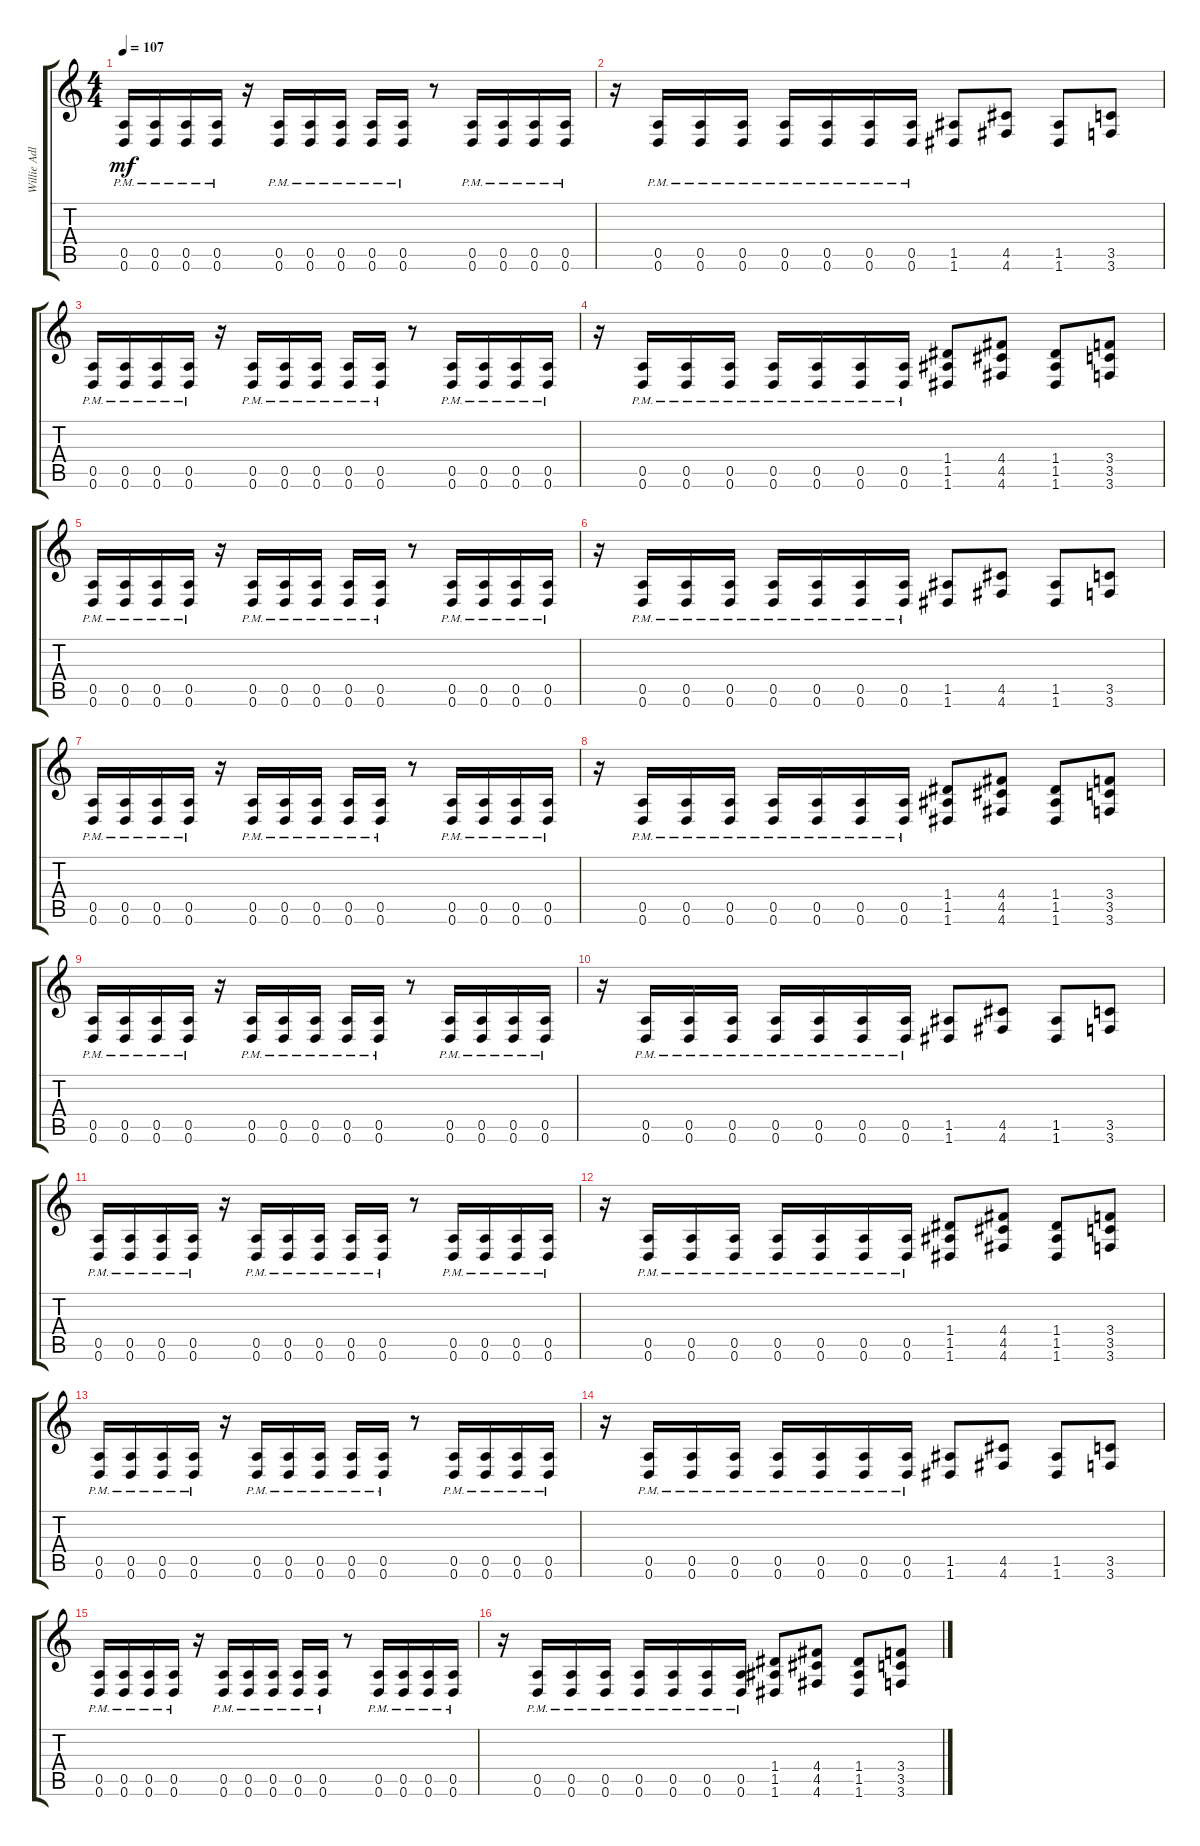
\track ("Willie Adler" "Willie Adl") {instrument distortionguitar}
\staff {score tabs}
\tuning (E4 B3 G3 D3 A2 D2) {hide}
\ts (4 4)
\tempo 107
\clef g2
\ks c
(0.5{pm} 0.6{pm}).16{dy mf} (0.5{pm} 0.6{pm}).16 (0.5{pm} 0.6{pm}).16 (0.5{pm} 0.6{pm}).16 r.16 (0.5{pm} 0.6{pm}).16 (0.5{pm} 0.6{pm}).16 (0.5{pm} 0.6{pm}).16 (0.5{pm} 0.6{pm}).16 (0.5{pm} 0.6{pm}).16 r.8 (0.5{pm} 0.6{pm}).16 (0.5{pm} 0.6{pm}).16 (0.5{pm} 0.6{pm}).16 (0.5{pm} 0.6{pm}).16 |
r.16 (0.5{pm} 0.6{pm}).16 (0.5{pm} 0.6{pm}).16 (0.5{pm} 0.6{pm}).16 (0.5{pm} 0.6{pm}).16 (0.5{pm} 0.6{pm}).16 (0.5{pm} 0.6{pm}).16 (0.5{pm} 0.6{pm}).16 (1.5 1.6).8 (4.5 4.6).8 (1.5 1.6).8 (3.5 3.6).8 |
(0.5{pm} 0.6{pm}).16 (0.5{pm} 0.6{pm}).16 (0.5{pm} 0.6{pm}).16 (0.5{pm} 0.6{pm}).16 r.16 (0.5{pm} 0.6{pm}).16 (0.5{pm} 0.6{pm}).16 (0.5{pm} 0.6{pm}).16 (0.5{pm} 0.6{pm}).16 (0.5{pm} 0.6{pm}).16 r.8 (0.5{pm} 0.6{pm}).16 (0.5{pm} 0.6{pm}).16 (0.5{pm} 0.6{pm}).16 (0.5{pm} 0.6{pm}).16 |
r.16 (0.5{pm} 0.6{pm}).16 (0.5{pm} 0.6{pm}).16 (0.5{pm} 0.6{pm}).16 (0.5{pm} 0.6{pm}).16 (0.5{pm} 0.6{pm}).16 (0.5{pm} 0.6{pm}).16 (0.5{pm} 0.6{pm}).16 (1.4 1.5 1.6).8 (4.4 4.5 4.6).8 (1.4 1.5 1.6).8 (3.4 3.5 3.6).8 |
(0.5{pm} 0.6{pm}).16 (0.5{pm} 0.6{pm}).16 (0.5{pm} 0.6{pm}).16 (0.5{pm} 0.6{pm}).16 r.16 (0.5{pm} 0.6{pm}).16 (0.5{pm} 0.6{pm}).16 (0.5{pm} 0.6{pm}).16 (0.5{pm} 0.6{pm}).16 (0.5{pm} 0.6{pm}).16 r.8 (0.5{pm} 0.6{pm}).16 (0.5{pm} 0.6{pm}).16 (0.5{pm} 0.6{pm}).16 (0.5{pm} 0.6{pm}).16 |
r.16 (0.5{pm} 0.6{pm}).16 (0.5{pm} 0.6{pm}).16 (0.5{pm} 0.6{pm}).16 (0.5{pm} 0.6{pm}).16 (0.5{pm} 0.6{pm}).16 (0.5{pm} 0.6{pm}).16 (0.5{pm} 0.6{pm}).16 (1.5 1.6).8 (4.5 4.6).8 (1.5 1.6).8 (3.5 3.6).8 |
(0.5{pm} 0.6{pm}).16 (0.5{pm} 0.6{pm}).16 (0.5{pm} 0.6{pm}).16 (0.5{pm} 0.6{pm}).16 r.16 (0.5{pm} 0.6{pm}).16 (0.5{pm} 0.6{pm}).16 (0.5{pm} 0.6{pm}).16 (0.5{pm} 0.6{pm}).16 (0.5{pm} 0.6{pm}).16 r.8 (0.5{pm} 0.6{pm}).16 (0.5{pm} 0.6{pm}).16 (0.5{pm} 0.6{pm}).16 (0.5{pm} 0.6{pm}).16 |
r.16 (0.5{pm} 0.6{pm}).16 (0.5{pm} 0.6{pm}).16 (0.5{pm} 0.6{pm}).16 (0.5{pm} 0.6{pm}).16 (0.5{pm} 0.6{pm}).16 (0.5{pm} 0.6{pm}).16 (0.5{pm} 0.6{pm}).16 (1.4 1.5 1.6).8 (4.4 4.5 4.6).8 (1.4 1.5 1.6).8 (3.4 3.5 3.6).8 |
(0.5{pm} 0.6{pm}).16 (0.5{pm} 0.6{pm}).16 (0.5{pm} 0.6{pm}).16 (0.5{pm} 0.6{pm}).16 r.16 (0.5{pm} 0.6{pm}).16 (0.5{pm} 0.6{pm}).16 (0.5{pm} 0.6{pm}).16 (0.5{pm} 0.6{pm}).16 (0.5{pm} 0.6{pm}).16 r.8 (0.5{pm} 0.6{pm}).16 (0.5{pm} 0.6{pm}).16 (0.5{pm} 0.6{pm}).16 (0.5{pm} 0.6{pm}).16 |
r.16 (0.5{pm} 0.6{pm}).16 (0.5{pm} 0.6{pm}).16 (0.5{pm} 0.6{pm}).16 (0.5{pm} 0.6{pm}).16 (0.5{pm} 0.6{pm}).16 (0.5{pm} 0.6{pm}).16 (0.5{pm} 0.6{pm}).16 (1.5 1.6).8 (4.5 4.6).8 (1.5 1.6).8 (3.5 3.6).8 |
(0.5{pm} 0.6{pm}).16 (0.5{pm} 0.6{pm}).16 (0.5{pm} 0.6{pm}).16 (0.5{pm} 0.6{pm}).16 r.16 (0.5{pm} 0.6{pm}).16 (0.5{pm} 0.6{pm}).16 (0.5{pm} 0.6{pm}).16 (0.5{pm} 0.6{pm}).16 (0.5{pm} 0.6{pm}).16 r.8 (0.5{pm} 0.6{pm}).16 (0.5{pm} 0.6{pm}).16 (0.5{pm} 0.6{pm}).16 (0.5{pm} 0.6{pm}).16 |
r.16 (0.5{pm} 0.6{pm}).16 (0.5{pm} 0.6{pm}).16 (0.5{pm} 0.6{pm}).16 (0.5{pm} 0.6{pm}).16 (0.5{pm} 0.6{pm}).16 (0.5{pm} 0.6{pm}).16 (0.5{pm} 0.6{pm}).16 (1.4 1.5 1.6).8 (4.4 4.5 4.6).8 (1.4 1.5 1.6).8 (3.4 3.5 3.6).8 |
(0.5{pm} 0.6{pm}).16 (0.5{pm} 0.6{pm}).16 (0.5{pm} 0.6{pm}).16 (0.5{pm} 0.6{pm}).16 r.16 (0.5{pm} 0.6{pm}).16 (0.5{pm} 0.6{pm}).16 (0.5{pm} 0.6{pm}).16 (0.5{pm} 0.6{pm}).16 (0.5{pm} 0.6{pm}).16 r.8 (0.5{pm} 0.6{pm}).16 (0.5{pm} 0.6{pm}).16 (0.5{pm} 0.6{pm}).16 (0.5{pm} 0.6{pm}).16 |
r.16 (0.5{pm} 0.6{pm}).16 (0.5{pm} 0.6{pm}).16 (0.5{pm} 0.6{pm}).16 (0.5{pm} 0.6{pm}).16 (0.5{pm} 0.6{pm}).16 (0.5{pm} 0.6{pm}).16 (0.5{pm} 0.6{pm}).16 (1.5 1.6).8 (4.5 4.6).8 (1.5 1.6).8 (3.5 3.6).8 |
(0.5{pm} 0.6{pm}).16 (0.5{pm} 0.6{pm}).16 (0.5{pm} 0.6{pm}).16 (0.5{pm} 0.6{pm}).16 r.16 (0.5{pm} 0.6{pm}).16 (0.5{pm} 0.6{pm}).16 (0.5{pm} 0.6{pm}).16 (0.5{pm} 0.6{pm}).16 (0.5{pm} 0.6{pm}).16 r.8 (0.5{pm} 0.6{pm}).16 (0.5{pm} 0.6{pm}).16 (0.5{pm} 0.6{pm}).16 (0.5{pm} 0.6{pm}).16 |
r.16 (0.5{pm} 0.6{pm}).16 (0.5{pm} 0.6{pm}).16 (0.5{pm} 0.6{pm}).16 (0.5{pm} 0.6{pm}).16 (0.5{pm} 0.6{pm}).16 (0.5{pm} 0.6{pm}).16 (0.5{pm} 0.6{pm}).16 (1.4 1.5 1.6).8 (4.4 4.5 4.6).8 (1.4 1.5 1.6).8 (3.4 3.5 3.6).8
